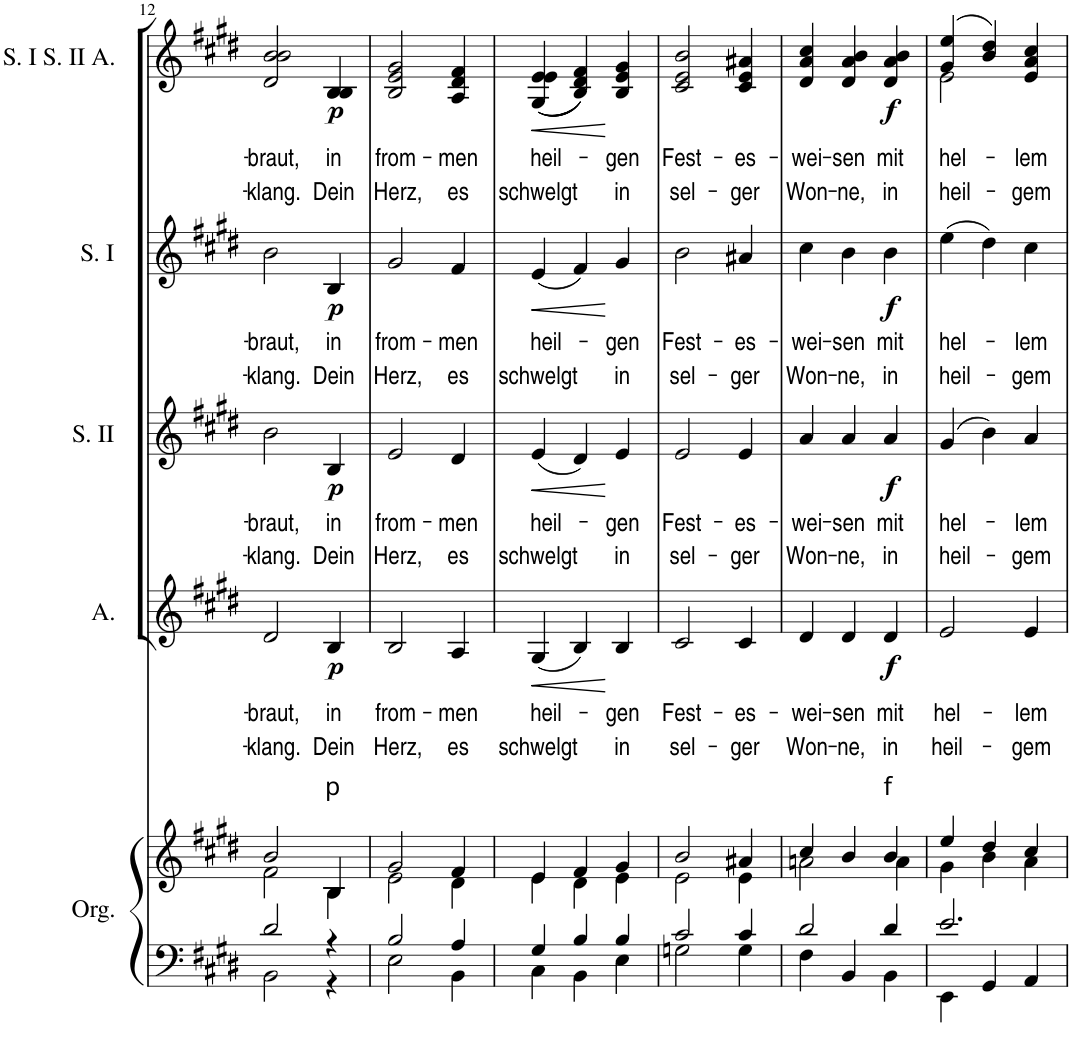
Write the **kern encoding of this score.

**kern	**kern	**kern	**text	**text	**dynam	**kern	**text	**text	**dynam	**kern	**text	**text	**dynam	**kern	**text	**text	**dynam
*part5	*part5	*part4	*part4	*part4	*part4	*part3	*part3	*part3	*part3	*part2	*part2	*part2	*part2	*part1	*part1	*part1	*part1
*staff6	*staff5	*staff4	*staff4	*staff4	*staff4	*staff3	*staff3	*staff3	*staff3	*staff2	*staff2	*staff2	*staff2	*staff1	*staff1	*staff1	*staff1
*I"Orgel	*	*I"Alt	*	*	*	*I"Sopran II	*	*	*	*I"Sopran I	*	*	*	*I"Sopran I Sopran II Alt	*	*	*
*I'Org.	*	*I'A.	*	*	*	*I'S. II	*	*	*	*I'S. I	*	*	*	*I'S. I S. II A.	*	*	*
!!LO:PB:g=z
*clefF4	*clefG2	*clefG2	*	*	*	*clefG2	*	*	*	*clefG2	*	*	*	*clefG2	*	*	*
*k[f#c#g#d#]	*k[f#c#g#d#]	*k[f#c#g#d#]	*	*	*	*k[f#c#g#d#]	*	*	*	*k[f#c#g#d#]	*	*	*	*k[f#c#g#d#]	*	*	*
*E:	*E:	*E:	*	*	*	*E:	*	*	*	*E:	*	*	*	*E:	*	*	*
*M3/4	*M3/4	*M3/4	*	*	*	*M3/4	*	*	*	*M3/4	*	*	*	*M3/4	*	*	*
=12	=12	=12	=12	=12	=12	=12	=12	=12	=12	=12	=12	=12	=12	=12	=12	=12	=12
*^	*^	*	*	*	*	*	*	*	*	*	*	*	*	*	*	*	*
!	!	!	!	!	!LO:LY:b	!LO:LY:b	!	!	!LO:LY:b	!LO:LY:b	!	!	!LO:LY:b	!LO:LY:b	!	!	!LO:LY:b	!LO:LY:b	!
2d#/	2BB\	2b/	2f#\	2d#/	-braut,	-klang.	.	2b\	-braut,	-klang.	.	2b\	-braut,	-klang.	.	2d#/ 2b/ 2b/	-braut,	-klang.	.
!	!	!LO:TX:a:t=p	!	!	!	!	!	!	!	!	!	!	!	!	!	!	!	!	!
!	!	!	!	!	!LO:LY:b	!LO:LY:b	!LO:DY:b	!	!LO:LY:b	!LO:LY:b	!LO:DY:b	!	!LO:LY:b	!LO:LY:b	!LO:DY:b	!	!LO:LY:b	!LO:LY:b	!LO:DY:b
4r	4r	4B/	4B\	4B/	in	Dein	p	4B/	in	Dein	p	4B/	in	Dein	p	4B/ 4B/ 4B/	in	Dein	p
=13	=13	=13	=13	=13	=13	=13	=13	=13	=13	=13	=13	=13	=13	=13	=13	=13	=13	=13	=13
!	!	!	!	!	!LO:LY:b	!LO:LY:b	!	!	!LO:LY:b	!LO:LY:b	!	!	!LO:LY:b	!LO:LY:b	!	!	!LO:LY:b	!LO:LY:b	!
2B/	2E\	2g#/	2e\	2B/	from-	Herz,	.	2e/	from-	Herz,	.	2g#/	from-	Herz,	.	2B/ 2e/ 2g#/	from-	Herz,	.
!	!	!	!	!	!LO:LY:b	!LO:LY:b	!	!	!LO:LY:b	!LO:LY:b	!	!	!LO:LY:b	!LO:LY:b	!	!	!LO:LY:b	!LO:LY:b	!
4A/	4BB\	4f#/	4d#\	4A/	-men	es	.	4d#/	-men	es	.	4f#/	-men	es	.	4A/ 4d#/ 4f#/	-men	es	.
=14	=14	=14	=14	=14	=14	=14	=14	=14	=14	=14	=14	=14	=14	=14	=14	=14	=14	=14	=14
!	!	!	!	!	!LO:LY:b	!LO:LY:b	!LO:HP:b	!	!LO:LY:b	!LO:LY:b	!LO:HP:b	!	!LO:LY:b	!LO:LY:b	!LO:HP:b	!	!LO:LY:b	!LO:LY:b	!LO:HP:b
4G#/	4C#\	4e/	4e\	(4G#/	heil-	schwelgt	<	(4e/	heil-	schwelgt	<	(4e/	heil-	schwelgt	<	(((4G#/ 4e/ 4e/	heil-	schwelgt	<
4B/	4BB\	4f#/	4d#\	4B/)	.	.	.	4d#/)	.	.	.	4f#/)	.	.	.	4B/ 4d#/ 4f#/)))	.	.	.
!	!	!	!	!	!LO:LY:b	!LO:LY:b	!	!	!LO:LY:b	!LO:LY:b	!	!	!LO:LY:b	!LO:LY:b	!	!	!LO:LY:b	!LO:LY:b	!
4B/	4E\	4g#/	4e\	4B/	-gen	in	[	4e/	-gen	in	[	4g#/	-gen	in	[	4B/ 4e/ 4g#/	-gen	in	[
=15	=15	=15	=15	=15	=15	=15	=15	=15	=15	=15	=15	=15	=15	=15	=15	=15	=15	=15	=15
!	!	!	!	!	!LO:LY:b	!LO:LY:b	!	!	!LO:LY:b	!LO:LY:b	!	!	!LO:LY:b	!LO:LY:b	!	!	!LO:LY:b	!LO:LY:b	!
2c#/	2Gn\	2b/	2e\	2c#/	Fest-	sel-	.	2e/	Fest-	sel-	.	2b\	Fest-	sel-	.	2c#/ 2e/ 2b/	Fest-	sel-	.
!	!	!	!	!	!LO:LY:b	!LO:LY:b	!	!	!LO:LY:b	!LO:LY:b	!	!	!LO:LY:b	!LO:LY:b	!	!	!LO:LY:b	!LO:LY:b	!
4c#/	4G\	4a#X/	4e\	4c#/	-es-	-ger	.	4e/	-es-	-ger	.	4a#X/	-es-	-ger	.	4c#/ 4e/ 4a#X/	-es-	-ger	.
=16	=16	=16	=16	=16	=16	=16	=16	=16	=16	=16	=16	=16	=16	=16	=16	=16	=16	=16	=16
!	!	!	!	!	!LO:LY:b	!LO:LY:b	!	!	!LO:LY:b	!LO:LY:b	!	!	!LO:LY:b	!LO:LY:b	!	!	!LO:LY:b	!LO:LY:b	!
2d#/	4F#\	4cc#/	2an\	4d#/	-wei-	Won-	.	4a/	-wei-	Won-	.	4cc#\	-wei-	Won-	.	4d#/ 4a/ 4cc#/	-wei-	Won-	.
!	!	!	!	!	!LO:LY:b	!LO:LY:b	!	!	!LO:LY:b	!LO:LY:b	!	!	!LO:LY:b	!LO:LY:b	!	!	!LO:LY:b	!LO:LY:b	!
.	4BB/	4b/	.	4d#/	-sen	-ne,	.	4a/	-sen	-ne,	.	4b\	-sen	-ne,	.	4d#/ 4a/ 4b/	-sen	-ne,	.
!	!	!LO:TX:a:t=f	!	!	!	!	!	!	!	!	!	!	!	!	!	!	!	!	!
!	!	!	!	!	!LO:LY:b	!LO:LY:b	!LO:DY:b	!	!LO:LY:b	!LO:LY:b	!LO:DY:b	!	!LO:LY:b	!LO:LY:b	!LO:DY:b	!	!LO:LY:b	!LO:LY:b	!LO:DY:b
4d#/	4BB\	4b/	4a\	4d#/	mit	in	f	4a/	mit	in	f	4b\	mit	in	f	4d#/ 4a/ 4b/	mit	in	f
=17	=17	=17	=17	=17	=17	=17	=17	=17	=17	=17	=17	=17	=17	=17	=17	=17	=17	=17	=17
!	!	!	!	!	!LO:LY:b	!LO:LY:b	!	!	!LO:LY:b	!LO:LY:b	!	!	!LO:LY:b	!LO:LY:b	!	!	!LO:LY:b	!LO:LY:b	!
*	*	*	*	*	*	*	*	*	*	*	*	*	*	*	*	*^	*	*	*
2.e/	4EE\	4ee/	4g#\	2e/	hel-	heil-	.	(4g#/	hel-	heil-	.	(4ee\	hel-	heil-	.	(4g#/ 4ee/	2e\	hel-	heil-	.
.	4GG#/	4dd#/	4b\	.	.	.	.	4b\)	.	.	.	4dd#\)	.	.	.	4b/ 4dd#/)	.	.	.	.
!	!	!	!	!	!LO:LY:b	!LO:LY:b	!	!	!LO:LY:b	!LO:LY:b	!	!	!LO:LY:b	!LO:LY:b	!	!	!	!LO:LY:b	!LO:LY:b	!
.	4AA/	4cc#/	4a\	4e/	-lem	-gem	.	4a/	-lem	-gem	.	4cc#\	-lem	-gem	.	4e/ 4a/ 4cc#/	4ryy	-lem	-gem	.
*v	*v	*	*	*	*	*	*	*	*	*	*	*	*	*	*	*v	*v	*	*	*
*	*v	*v	*	*	*	*	*	*	*	*	*	*	*	*	*	*	*	*
=	=	=	=	=	=	=	=	=	=	=	=	=	=	=	=	=	=
*-	*-	*-	*-	*-	*-	*-	*-	*-	*-	*-	*-	*-	*-	*-	*-	*-	*-
